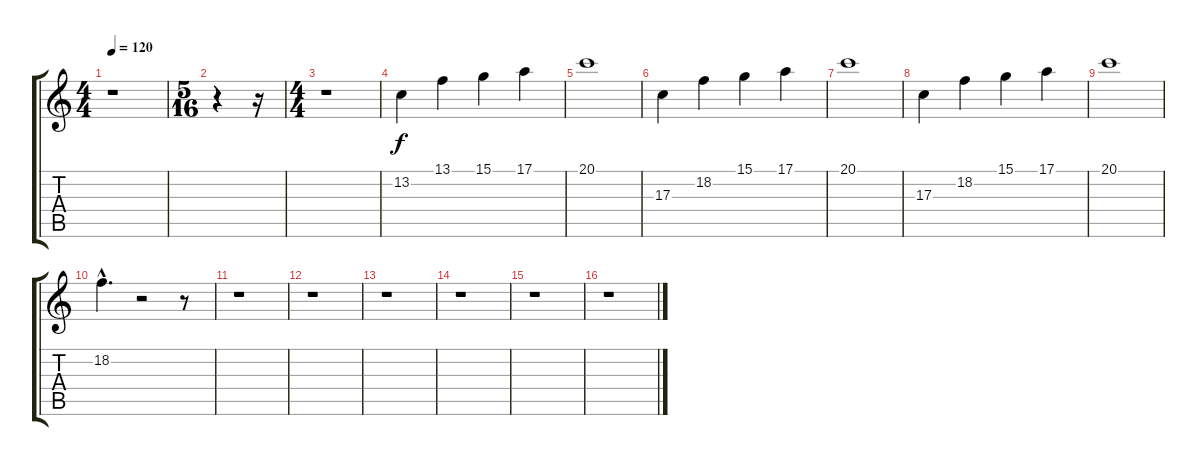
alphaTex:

\track "" {instrument vibraphone}
\staff {score tabs}
\tuning (E4 B3 G3 D3 A2 E2) {hide}
\ts (4 4)
\tempo 120
\clef g2
\ks c
r.1{dy f instrument vibraphone} |
\ts (5 16)
r.4 r.16 |
\ts (4 4)
r.1 |
13.2.4 13.1.4 15.1.4 17.1.4 |
20.1.1 |
17.3.4 18.2.4 15.1.4 17.1.4 |
20.1.1 |
17.3.4 18.2.4 15.1.4 17.1.4 |
20.1.1 |
18.2{hac}.4{d} r.2 r.8 |
r.1 |
r.1 |
r.1 |
r.1 |
r.1 |
r.1
